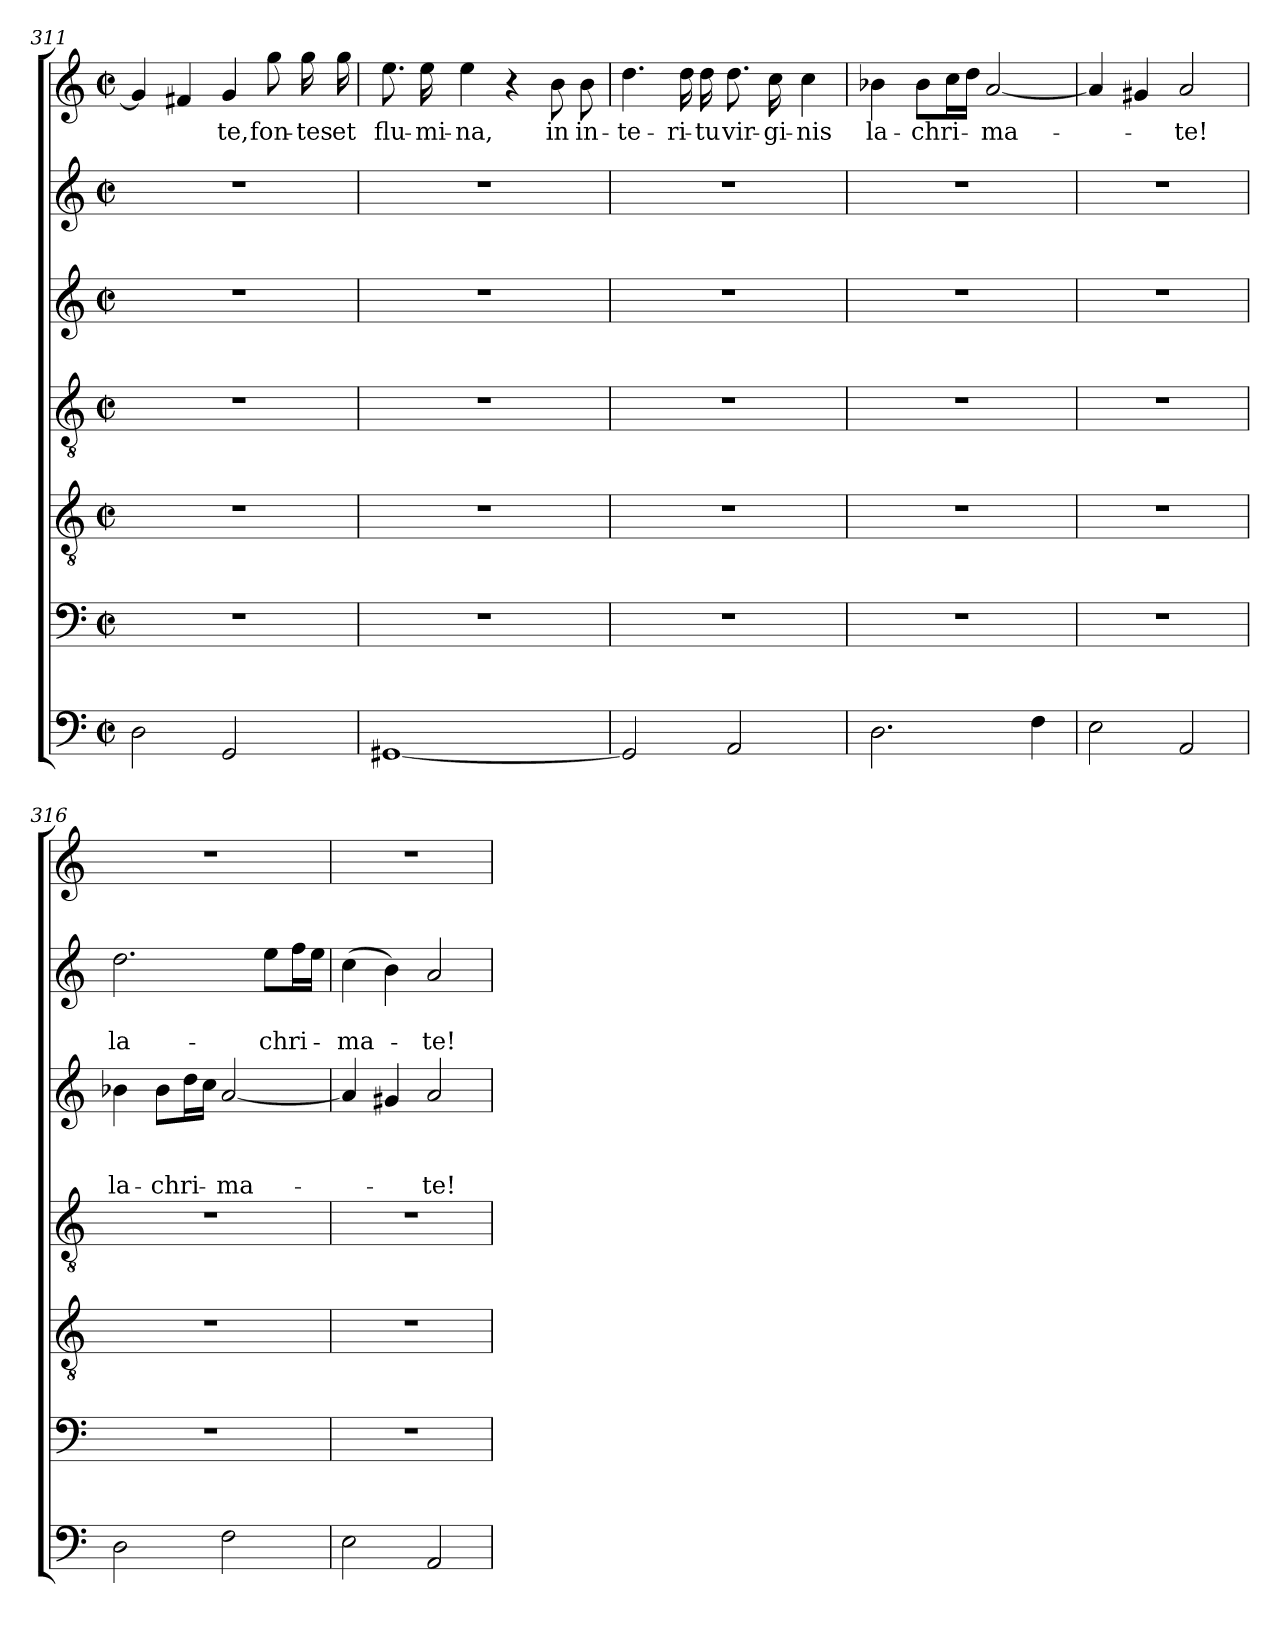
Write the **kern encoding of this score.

**kern	**kern	**kern	**kern	**kern	**text	**text	**text	**kern	**text	**text	**kern	**text
*part7	*part6	*part5	*part4	*part3	*part3	*part3	*part3	*part2	*part2	*part2	*part1	*part1
*staff7	*staff6	*staff5	*staff4	*staff3	*staff3	*staff3	*staff3	*staff2	*staff2	*staff2	*staff1	*staff1
*clefF4	*clefF4	*clefGv2	*clefGv2	*clefG2	*	*	*	*clefG2	*	*	*clefG2	*
*	*ITrd8c14	*	*	*	*	*	*	*	*	*	*	*
*k[]	*k[]	*k[]	*k[]	*k[]	*	*	*	*k[]	*	*	*k[]	*
*C:	*C:	*C:	*C:	*C:	*	*	*	*C:	*	*	*C:	*
*M2/2	*M2/2	*M2/2	*M2/2	*M2/2	*	*	*	*M2/2	*	*	*M2/2	*
*met(c|)	*met(c|)	*met(c|)	*met(c|)	*met(c|)	*	*	*	*met(c|)	*	*	*met(c|)	*
=311	=311	=311	=311	=311	=311	=311	=311	=311	=311	=311	=311	=311
2D\	1r	1r	1r	1r	.	.	.	1r	.	.	4g/]	.
.	.	.	.	.	.	.	.	.	.	.	4f#X/	.
!	!	!	!	!	!	!	!	!	!	!	!	!LO:LY:b
2GG/	.	.	.	.	.	.	.	.	.	.	4g/	-te,
!	!	!	!	!	!	!	!	!	!	!	!	!LO:LY:b
.	.	.	.	.	.	.	.	.	.	.	8gg\	fon-
!	!	!	!	!	!	!	!	!	!	!	!	!LO:LY:b
.	.	.	.	.	.	.	.	.	.	.	16gg\	-tes
!	!	!	!	!	!	!	!	!	!	!	!	!LO:LY:b
.	.	.	.	.	.	.	.	.	.	.	16gg\	et
=312	=312	=312	=312	=312	=312	=312	=312	=312	=312	=312	=312	=312
!	!	!	!	!	!	!	!	!	!	!	!	!LO:LY:b
[1GG#X	1r	1r	1r	1r	.	.	.	1r	.	.	8.ee\	flu-
!	!	!	!	!	!	!	!	!	!	!	!	!LO:LY:b
.	.	.	.	.	.	.	.	.	.	.	16ee\	-mi-
!	!	!	!	!	!	!	!	!	!	!	!	!LO:LY:b
.	.	.	.	.	.	.	.	.	.	.	4ee\	-na,
.	.	.	.	.	.	.	.	.	.	.	4r	.
!	!	!	!	!	!	!	!	!	!	!	!	!LO:LY:b
.	.	.	.	.	.	.	.	.	.	.	8b\	in
!	!	!	!	!	!	!	!	!	!	!	!	!LO:LY:b
.	.	.	.	.	.	.	.	.	.	.	8b\	in-
=313	=313	=313	=313	=313	=313	=313	=313	=313	=313	=313	=313	=313
!	!	!	!	!	!	!	!	!	!	!	!	!LO:LY:b
2GG#/]	1r	1r	1r	1r	.	.	.	1r	.	.	4.dd\	-te-
!	!	!	!	!	!	!	!	!	!	!	!	!LO:LY:b
.	.	.	.	.	.	.	.	.	.	.	16dd\	-ri-
!	!	!	!	!	!	!	!	!	!	!	!	!LO:LY:b
.	.	.	.	.	.	.	.	.	.	.	16dd\	-tu
!	!	!	!	!	!	!	!	!	!	!	!	!LO:LY:b
2AA/	.	.	.	.	.	.	.	.	.	.	8.dd\	vir-
!	!	!	!	!	!	!	!	!	!	!	!	!LO:LY:b
.	.	.	.	.	.	.	.	.	.	.	16cc\	-gi-
!	!	!	!	!	!	!	!	!	!	!	!	!LO:LY:b
.	.	.	.	.	.	.	.	.	.	.	4cc\	-nis
!!LO:LB:g=z
=314	=314	=314	=314	=314	=314	=314	=314	=314	=314	=314	=314	=314
!	!	!	!	!	!	!	!	!	!	!	!	!LO:LY:b
2.D\	1r	1r	1r	1r	.	.	.	1r	.	.	4b-X\	la-
!	!	!	!	!	!	!	!	!	!	!	!	!LO:LY:b
.	.	.	.	.	.	.	.	.	.	.	8b-\L	-chri-
.	.	.	.	.	.	.	.	.	.	.	16cc\L	.
.	.	.	.	.	.	.	.	.	.	.	16dd\JJ	.
!	!	!	!	!	!	!	!	!	!	!	!	!LO:LY:b
.	.	.	.	.	.	.	.	.	.	.	[2a/	-ma-
4F\	.	.	.	.	.	.	.	.	.	.	.	.
=315	=315	=315	=315	=315	=315	=315	=315	=315	=315	=315	=315	=315
2E\	1r	1r	1r	1r	.	.	.	1r	.	.	4a/]	.
.	.	.	.	.	.	.	.	.	.	.	4g#X/	.
!	!	!	!	!	!	!	!	!	!	!	!	!LO:LY:b
2AA/	.	.	.	.	.	.	.	.	.	.	2a/	-te!
=316	=316	=316	=316	=316	=316	=316	=316	=316	=316	=316	=316	=316
!	!	!	!	!	!	!	!LO:LY:b	!	!	!LO:LY:b	!	!
2D\	1r	1r	1r	4b-X\	.	.	la-	2.dd\	.	la-	1r	.
!	!	!	!	!	!	!	!LO:LY:b	!	!	!	!	!
.	.	.	.	8b-\L	.	.	-chri-	.	.	.	.	.
.	.	.	.	16dd\L	.	.	.	.	.	.	.	.
.	.	.	.	16cc\JJ	.	.	.	.	.	.	.	.
!	!	!	!	!	!	!	!LO:LY:b	!	!	!	!	!
2F\	.	.	.	[2a/	.	.	-ma-	.	.	.	.	.
!	!	!	!	!	!	!	!	!	!	!LO:LY:b	!	!
.	.	.	.	.	.	.	.	8ee\L	.	-chri-	.	.
.	.	.	.	.	.	.	.	16ff\L	.	.	.	.
.	.	.	.	.	.	.	.	16ee\JJ	.	.	.	.
=317	=317	=317	=317	=317	=317	=317	=317	=317	=317	=317	=317	=317
!	!	!	!	!	!	!	!	!	!	!LO:LY:b	!	!
2E\	1r	1r	1r	4a/]	.	.	.	(>4cc\	.	-ma-	1r	.
.	.	.	.	4g#X/	.	.	.	4b\)	.	.	.	.
!	!	!	!	!	!	!	!LO:LY:b	!	!	!LO:LY:b	!	!
2AA/	.	.	.	2a/	.	.	-te!	2a/	.	-te!	.	.
=	=	=	=	=	=	=	=	=	=	=	=	=
*-	*-	*-	*-	*-	*-	*-	*-	*-	*-	*-	*-	*-
